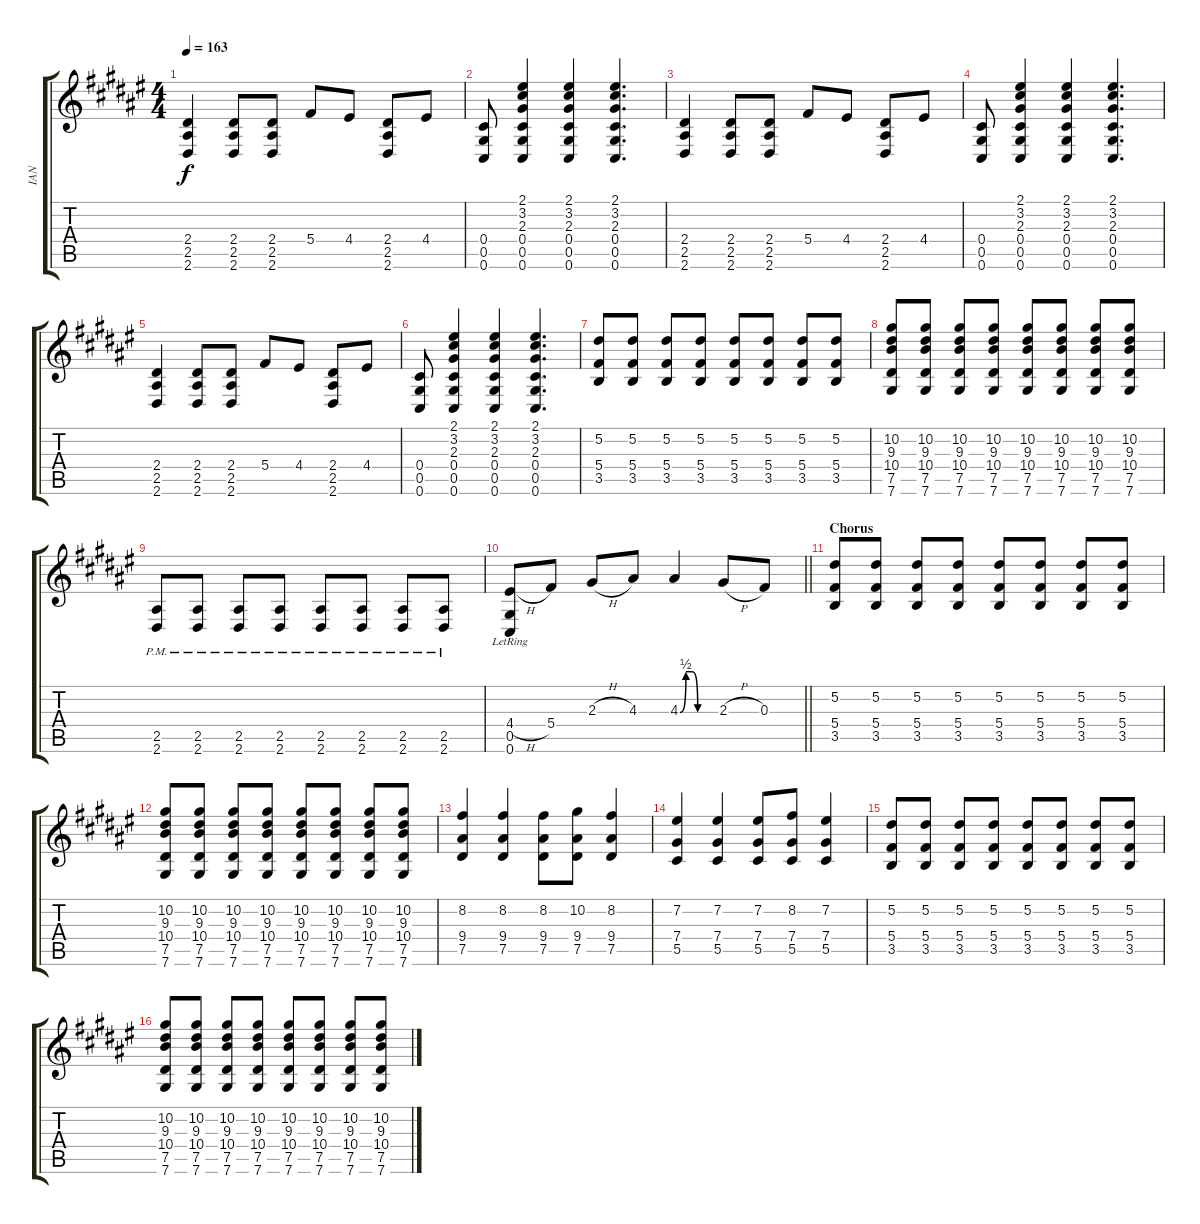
\track ("IAN" "IAN") {instrument electricguitarclean}
\staff {score tabs}
\tuning (Eb4 Bb3 Gb3 Db3 Ab2 Db2) {hide}
\ts (4 4)
\tempo 163
\clef g2
\ks d#minor
(2.4 2.5 2.6).4{dy f} (2.4 2.5 2.6).8 (2.4 2.5 2.6).8 5.4.8 4.4.8 (2.4 2.5 2.6).8 4.4.8 |
(0.4 0.5 0.6).8 (2.1 3.2 2.3 0.4 0.5 0.6).4 (2.1 3.2 2.3 0.4 0.5 0.6).4 (2.1 3.2 2.3 0.4 0.5 0.6).4{d} |
(2.4 2.5 2.6).4 (2.4 2.5 2.6).8 (2.4 2.5 2.6).8 5.4.8 4.4.8 (2.4 2.5 2.6).8 4.4.8 |
(0.4 0.5 0.6).8 (2.1 3.2 2.3 0.4 0.5 0.6).4 (2.1 3.2 2.3 0.4 0.5 0.6).4 (2.1 3.2 2.3 0.4 0.5 0.6).4{d} |
(2.4 2.5 2.6).4 (2.4 2.5 2.6).8 (2.4 2.5 2.6).8 5.4.8 4.4.8 (2.4 2.5 2.6).8 4.4.8 |
(0.4 0.5 0.6).8 (2.1 3.2 2.3 0.4 0.5 0.6).4 (2.1 3.2 2.3 0.4 0.5 0.6).4 (2.1 3.2 2.3 0.4 0.5 0.6).4{d} |
(5.2 5.4 3.5).8 (5.2 5.4 3.5).8 (5.2 5.4 3.5).8 (5.2 5.4 3.5).8 (5.2 5.4 3.5).8 (5.2 5.4 3.5).8 (5.2 5.4 3.5).8 (5.2 5.4 3.5).8 |
(10.2 9.3 10.4 7.5 7.6).8 (10.2 9.3 10.4 7.5 7.6).8 (10.2 9.3 10.4 7.5 7.6).8 (10.2 9.3 10.4 7.5 7.6).8 (10.2 9.3 10.4 7.5 7.6).8 (10.2 9.3 10.4 7.5 7.6).8 (10.2 9.3 10.4 7.5 7.6).8 (10.2 9.3 10.4 7.5 7.6).8 |
(2.5{pm} 2.6{pm}).8 (2.5{pm} 2.6{pm}).8 (2.5{pm} 2.6{pm}).8 (2.5{pm} 2.6{pm}).8 (2.5{pm} 2.6{pm}).8 (2.5{pm} 2.6{pm}).8 (2.5{pm} 2.6{pm}).8 (2.5{pm} 2.6{pm}).8 |
\barLineRight lightlight
(4.4{h} 0.5{lr} 0.6{lr}).8 5.4.8 2.3{h}.8 4.3.8 4.3{be (custom 0 0 10 2 20 2 30 0 60 0)}.4 2.3{h}.8 0.3.8 |
\section ("" "Chorus")
(5.2 5.4 3.5).8{instrument distortionguitar} (5.2 5.4 3.5).8 (5.2 5.4 3.5).8 (5.2 5.4 3.5).8 (5.2 5.4 3.5).8 (5.2 5.4 3.5).8 (5.2 5.4 3.5).8 (5.2 5.4 3.5).8 |
(10.2 9.3 10.4 7.5 7.6).8 (10.2 9.3 10.4 7.5 7.6).8 (10.2 9.3 10.4 7.5 7.6).8 (10.2 9.3 10.4 7.5 7.6).8 (10.2 9.3 10.4 7.5 7.6).8 (10.2 9.3 10.4 7.5 7.6).8 (10.2 9.3 10.4 7.5 7.6).8 (10.2 9.3 10.4 7.5 7.6).8 |
(8.2 9.4 7.5).4 (8.2 9.4 7.5).4 (8.2 9.4 7.5).8 (10.2 9.4 7.5).8 (8.2 9.4 7.5).4 |
(7.2 7.4 5.5).4 (7.2 7.4 5.5).4 (7.2 7.4 5.5).8 (8.2 7.4 5.5).8 (7.2 7.4 5.5).4 |
(5.2 5.4 3.5).8 (5.2 5.4 3.5).8 (5.2 5.4 3.5).8 (5.2 5.4 3.5).8 (5.2 5.4 3.5).8 (5.2 5.4 3.5).8 (5.2 5.4 3.5).8 (5.2 5.4 3.5).8 |
(10.2 9.3 10.4 7.5 7.6).8 (10.2 9.3 10.4 7.5 7.6).8 (10.2 9.3 10.4 7.5 7.6).8 (10.2 9.3 10.4 7.5 7.6).8 (10.2 9.3 10.4 7.5 7.6).8 (10.2 9.3 10.4 7.5 7.6).8 (10.2 9.3 10.4 7.5 7.6).8 (10.2 9.3 10.4 7.5 7.6).8
